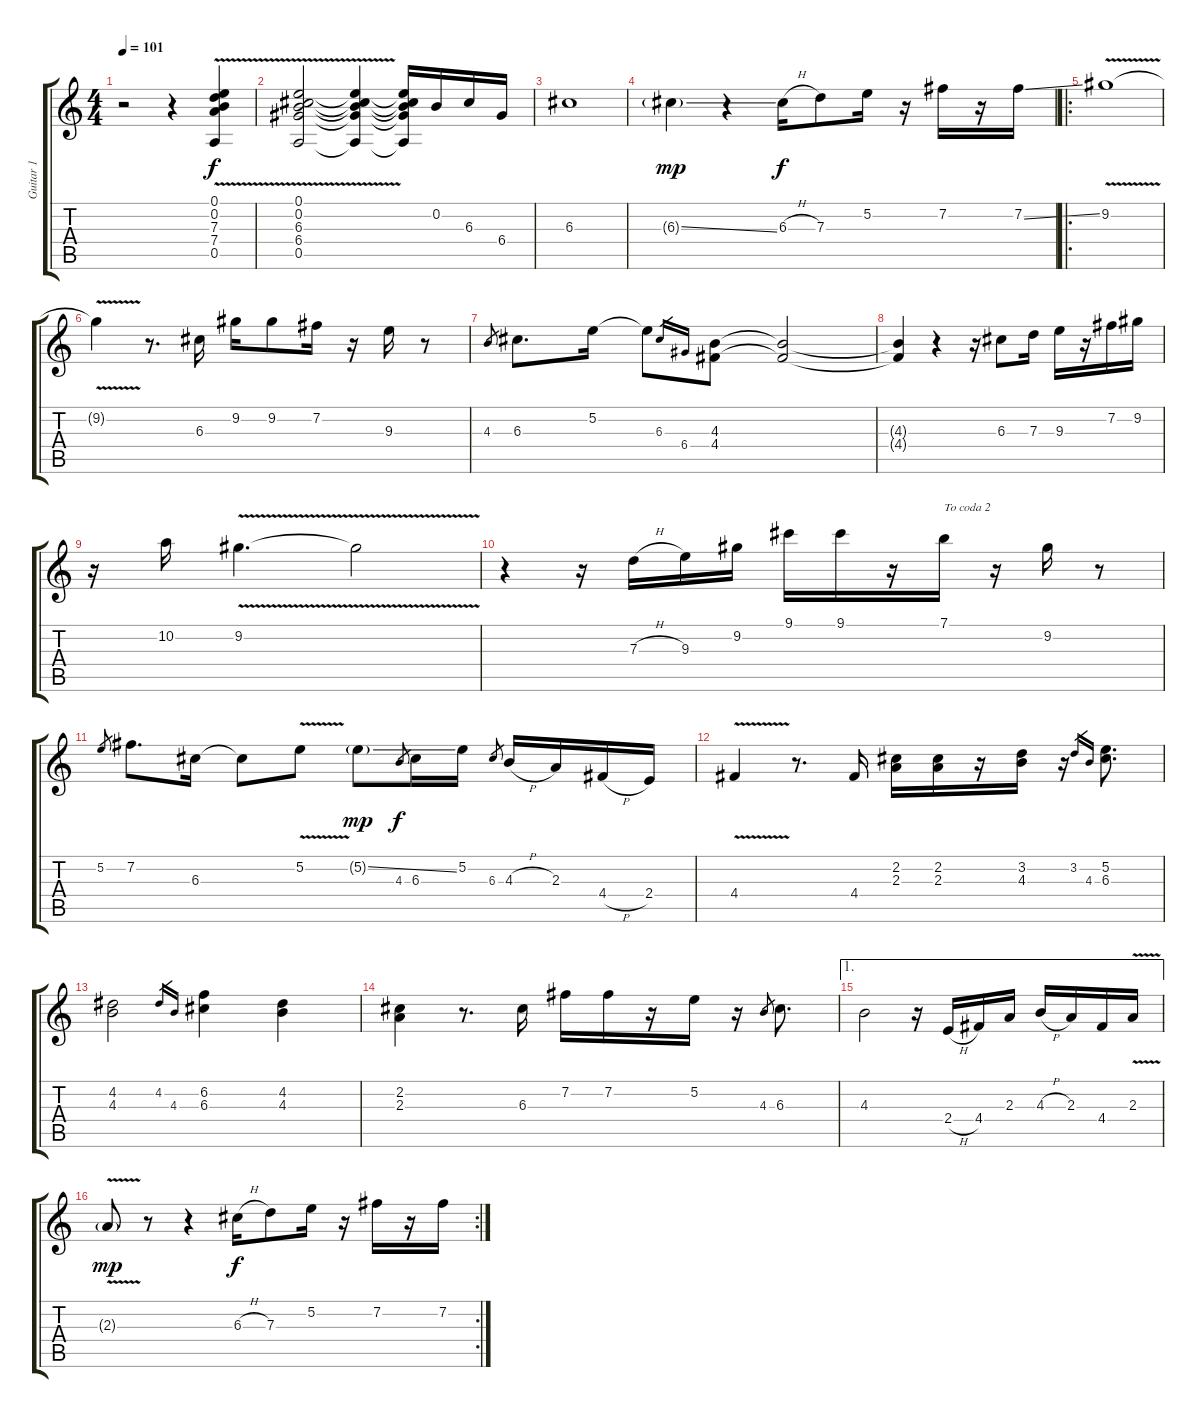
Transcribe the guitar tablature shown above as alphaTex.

\track ("Guitar 1" "Guitar 1") {solo instrument electricguitarjazz}
\staff {score tabs}
\tuning (E4 B3 G3 D3 A2 E2) {hide}
\ts (4 4)
\tempo 101
\clef g2
\ks c
r.2{dy f instrument electricguitarjazz} r.4 (0.1{v} 0.2{v} 7.3{v} 7.4{v} 0.5{v}).4 |
(0.1{v} 0.2{v} 6.3{v} 6.4{v} 0.5{v}).2 (0.1{t} 0.2{t} 6.3{t} 6.4{t} 0.5{t}).4 (0.1{t} 0.2{t} 6.3{t} 6.4{t} 0.5{t}).16 0.2.16 6.3.16 6.4.16 |
6.3.1 |
6.3{ss g}.4{dy mp} r.4 6.3{h}.16{dy f} 7.3.8 5.2.16 r.16 7.2.16 r.16 7.2{ss}.16 |
\ro
9.2{v}.1 |
9.2{v t}.4 r.8{d} 6.3.16 9.2.16 9.2.8 7.2.16 r.16 9.3.16 r.8 |
4.3.8{gr} 6.3.8{d} 5.2.16 5.2{t}.8 6.3.16{gr} 6.4.16{gr} (4.3 4.4).8 (4.3{t} 4.4{t}).2 |
(4.3{t} 4.4{t}).4 r.4 r.16 6.3.8 7.3.16 9.3.16 r.16 7.2.16 9.2.16 |
r.16 10.2.16 9.2{v}.4{d} 9.2{v t}.2 |
r.4 r.16 7.3{h}.16 9.3.16 9.2.16 9.1.16 9.1.16 r.16 7.1.16{txt "To coda 2"} r.16 9.2.16 r.8 |
5.2.8{gr} 7.2.8{d} 6.3.16 6.3{t}.8 5.2{v}.8 5.2{ss g}.8{dy mp} 4.3.8{gr dy f} 6.3.16 5.2.16 6.3.8{gr} 4.3{h}.16 2.3.16 4.4{h}.16 2.4.16 |
4.4{v}.4 r.8{d} 4.4.16 (2.2 2.3).16 (2.2 2.3).16 r.16 (3.2 4.3).16 r.16 3.2.16{gr} 4.3.16{gr} (5.2 6.3).8{d} |
(4.2 4.3).2 4.2.16{gr} 4.3.16{gr} (6.2 6.3).4 (4.2 4.3).4 |
(2.2 2.3).4 r.8{d} 6.3.16 7.2.16 7.2.16 r.16 5.2.16 r.16 4.3.8{gr} 6.3.8{d} |
\ae 1
4.3.2 r.16 2.4{h}.16 4.4.16 2.3.16 4.3{h}.16 2.3.16 4.4.16 2.3{v}.16 |
\rc 2
2.3{v g}.8{dy mp} r.8 r.4 6.3{h}.16{dy f} 7.3.8 5.2.16 r.16 7.2.16 r.16 7.2.16
